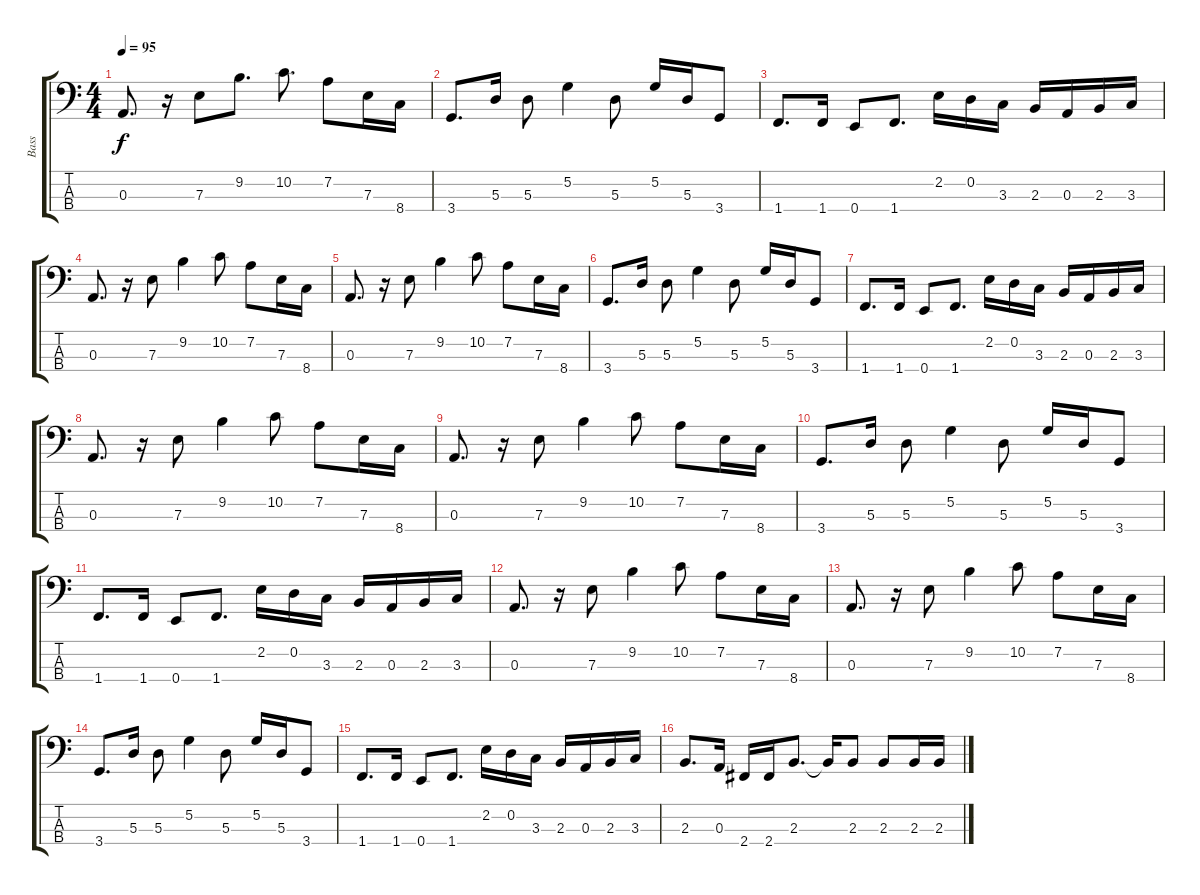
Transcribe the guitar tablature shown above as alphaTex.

\track ("Bass" "Bass") {instrument electricbassfinger}
\staff {score tabs}
\tuning (G2 D2 A1 E1) {hide}
\ts (4 4)
\tempo 95
\clef f4
\ks c
0.3.8{d dy f} r.16 7.3.8 9.2.8{d} 10.2.8{d} 7.2.8 7.3.16 8.4.16 |
3.4.8{d} 5.3.16 5.3.8 5.2.4 5.3.8 5.2.16 5.3.16 3.4.8 |
1.4.8{d} 1.4.16 0.4.8 1.4.8{d} 2.2.16 0.2.16 3.3.16 2.3.16 0.3.16 2.3.16 3.3.16 |
0.3.8{d} r.16 7.3.8 9.2.4 10.2.8 7.2.8 7.3.16 8.4.16 |
0.3.8{d} r.16 7.3.8 9.2.4 10.2.8 7.2.8 7.3.16 8.4.16 |
3.4.8{d} 5.3.16 5.3.8 5.2.4 5.3.8 5.2.16 5.3.16 3.4.8 |
1.4.8{d} 1.4.16 0.4.8 1.4.8{d} 2.2.16 0.2.16 3.3.16 2.3.16 0.3.16 2.3.16 3.3.16 |
0.3.8{d} r.16 7.3.8 9.2.4 10.2.8 7.2.8 7.3.16 8.4.16 |
0.3.8{d} r.16 7.3.8 9.2.4 10.2.8 7.2.8 7.3.16 8.4.16 |
3.4.8{d} 5.3.16 5.3.8 5.2.4 5.3.8 5.2.16 5.3.16 3.4.8 |
1.4.8{d} 1.4.16 0.4.8 1.4.8{d} 2.2.16 0.2.16 3.3.16 2.3.16 0.3.16 2.3.16 3.3.16 |
0.3.8{d} r.16 7.3.8 9.2.4 10.2.8 7.2.8 7.3.16 8.4.16 |
0.3.8{d} r.16 7.3.8 9.2.4 10.2.8 7.2.8 7.3.16 8.4.16 |
3.4.8{d} 5.3.16 5.3.8 5.2.4 5.3.8 5.2.16 5.3.16 3.4.8 |
1.4.8{d} 1.4.16 0.4.8 1.4.8{d} 2.2.16 0.2.16 3.3.16 2.3.16 0.3.16 2.3.16 3.3.16 |
2.3.8{d} 0.3.16 2.4.16 2.4.16 2.3.8{d} 2.3{t}.16 2.3.8 2.3.8 2.3.16 2.3.16
